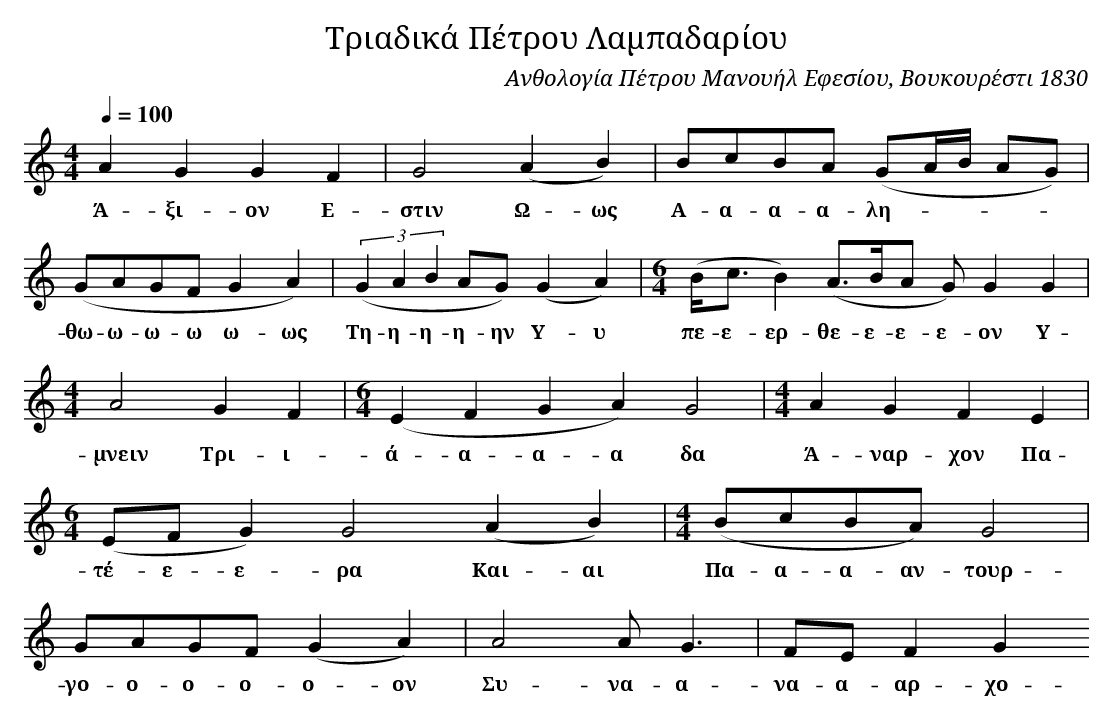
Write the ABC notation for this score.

X:1
[I: prologos]
T:Τριαδικά Πέτρου Λαμπαδαρίου
C: Ανθολογία Πέτρου Μανουήλ Εφεσίου, Βουκουρέστι 1830
M: 4/4
L: 1/4
Q:1/4=100
K: none exp =C _2516/4096D _1239/4096E _80/4096F ^80/4096G _2436/4096A _1159/4096B  transpose=0
[I: kyrio MEROS]
V:1
[M: 4/4][I:MIDIx=  petasth]!bend!A G G F| G2 [I:MIDIx=  slur](!bend!A B)|B/c/B/A/ (G/A//B// A/G/)|(G/A/G/F/\
w:Ά-ξι-ον Ε-|στιν Ω-ως |Α-α-α-α- λη- |θω-ω-ω-ω\
!bend!GA)| ((3:1:3GAB A/G/) (G A)|[M: 6/4][I:MIDIx= fppppp]( B//c3//B )  (A3//B//A/ G/) G G|[M: 4/4][I:MIDIx= fpmp][I:MIDIx=  omalo-se-klasma]A2[I:MIDIx= no-omalo]\
w:ω-ως|Τη-η-η-η-ην Υ-υ|πε-ε-ερ-θε-ε-ε-ε-ον Υ-|μνειν\
G F|[M: 6/4][I:MIDIx= fppppp](E FGA)G2|[M: 4/4][I:MIDIx= fpmp]AGFE|[M: 6/4][I:MIDIx= fppppp](E/F/G) G2 [I:MIDIx=  slur](!bend!AB)|\
w:Τρι-ι-|ά-α-α-α δα |Ά- ναρ-χον Πα-|τέ-ε-ε-ρα Και-αι|\
[M: 4/4][I:MIDIx= fpmp slur](B/c/B/A/)G2|G/A/G/F/(!bend!GA)|A2 [I:MIDIx= apo-se-apo ]!bend!A/G3/|[I:MIDIx=kylisma]!bend!F/E/F[I:MIDIx=kylisma]!bend!G\
w:Πα-α-α-αν-τουρ-|γο-ο-ο-ο-ο-ον|Συ-να-α-|να-α-αρ-χο-\
